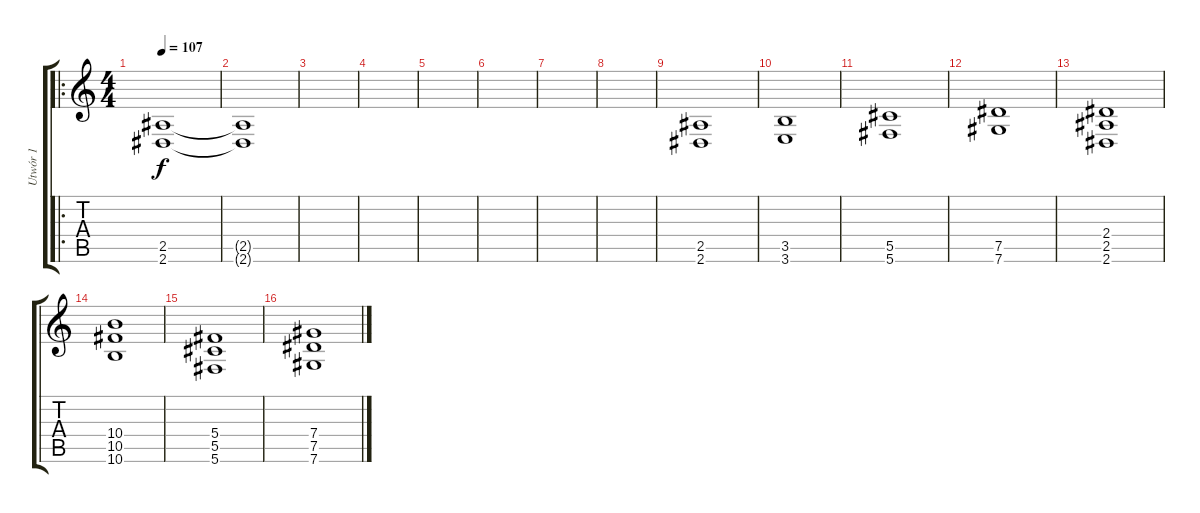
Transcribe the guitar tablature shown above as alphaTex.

\track ("Utwór 1" "Utwór 1") {instrument distortionguitar}
\staff {score tabs}
\tuning (Eb4 Bb3 Gb3 Db3 Ab2 Db2) {hide}
\ro
\ts (4 4)
\tempo 107
\clef g2
\ks c
(2.5 2.6).1{dy f volume 0} |
(2.5{t} 2.6{t}).1 |
|
|
|
|
|
|
(2.5 2.6).1{volume 12} |
(3.5 3.6).1 |
(5.5 5.6).1 |
(7.5 7.6).1 |
(2.4 2.5 2.6).1{volume 12} |
(10.4 10.5 10.6).1 |
(5.4 5.5 5.6).1 |
(7.4 7.5 7.6).1
